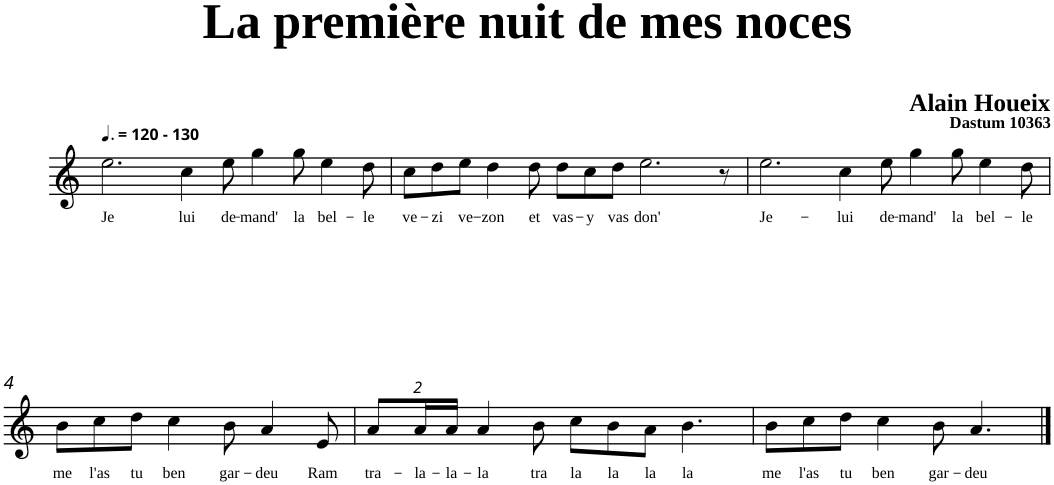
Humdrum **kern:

**kern	**text
*part1	*part1
*staff1	*staff1
*clefG2	*
*k[]	*
=1	=1
!LO:TX:a:B:t=- 130	!
!	!LO:LY:b
2.ee\	Je
!	!LO:LY:b
4cc\	lui
!	!LO:LY:b
8ee\	de-
!	!LO:LY:b
4gg\	-mand'
!	!LO:LY:b
8gg\	la
!	!LO:LY:b
4ee\	bel-
!	!LO:LY:b
8dd\	-le
=2	=2
!	!LO:LY:b
8cc\L	ve-
!	!LO:LY:b
8dd\	-zi
!	!LO:LY:b
8ee\J	ve-
!	!LO:LY:b
4dd\	-zon
!	!LO:LY:b
8dd\	et
!	!LO:LY:b
8dd\L	vas-
!	!LO:LY:b
8cc\	-y
!	!LO:LY:b
8dd\J	vas
!	!LO:LY:b
2.ee\	don'
8r	.
=3	=3
!	!LO:LY:b
2.ee\	Je-
!	!LO:LY:b
4cc\	-lui
!	!LO:LY:b
8ee\	de-
!	!LO:LY:b
4gg\	-mand'
!	!LO:LY:b
8gg\	la
!	!LO:LY:b
4ee\	bel-
!	!LO:LY:b
8dd\	-le
!!LO:LB:g=z
=4	=4
!	!LO:LY:b
8b\L	me
!	!LO:LY:b
8cc\	l'as
!	!LO:LY:b
8dd\J	tu
!	!LO:LY:b
4cc\	ben
!	!LO:LY:b
8b\	gar-
!	!LO:LY:b
4a/	-deu
!	!LO:LY:b
8e/	Ram
=5	=5
*Xbrackettup	*
!	!LO:LY:b
16%3a/L	tra-
!	!LO:LY:b
32%3a/L	-la-
!	!LO:LY:b
32%3a/JJ	-la-
!	!LO:LY:b
4a/	-la
!	!LO:LY:b
8b\	tra
!	!LO:LY:b
8cc\L	la
!	!LO:LY:b
8b\	la
!	!LO:LY:b
8a\J	la
!	!LO:LY:b
4.b\	la
=6	=6
!	!LO:LY:b
8b\L	me
!	!LO:LY:b
8cc\	l'as
!	!LO:LY:b
8dd\J	tu
!	!LO:LY:b
4cc\	ben
!	!LO:LY:b
8b\	gar-
!	!LO:LY:b
[4a/	-deu
==7	==7
8a/]	.
=	=
*-	*-
